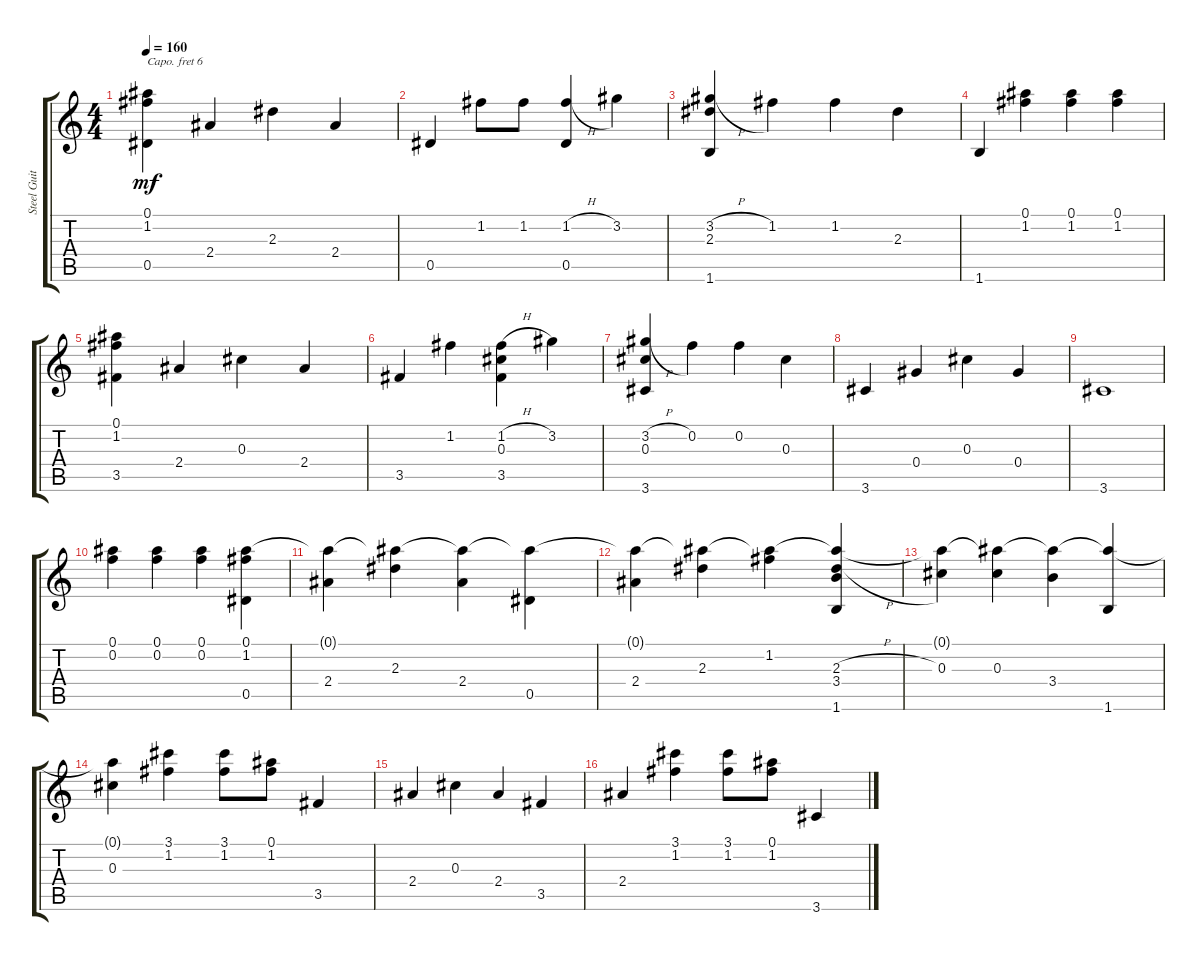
\track ("Steel Guitar" "Steel Guit") {instrument acousticguitarsteel}
\staff {score tabs}
\capo 6
\tuning (E4 B3 G3 D3 A2 E2) {hide}
\ts (4 4)
\tempo 160
\clef g2
\ks c
(0.1 1.2 0.5).4{dy mf} 2.4.4 2.3.4 2.4.4 |
0.5.4 1.2.8 1.2.8 (1.2{h} 0.5).4 3.2.4 |
(3.2{h} 2.3 1.6).4 1.2.4 1.2.4 2.3.4 |
1.6.4 (0.1 1.2).4 (0.1 1.2).4 (0.1 1.2).4 |
(0.1 1.2 3.5).4 2.4.4 0.3.4 2.4.4 |
3.5.4 1.2.4 (1.2{h} 0.3 3.5).4 3.2.4 |
(3.2{h} 0.3 3.6).4 0.2.4 0.2.4 0.3.4 |
3.6.4 0.4.4 0.3.4 0.4.4 |
3.6.1 |
(0.1 0.2).4 (0.1 0.2).4 (0.1 0.2).4 (0.1 1.2 0.5).4 |
(0.1{t} 2.4).4 (0.1{t} 2.3).4 (0.1{t} 2.4).4 (0.1{t} 0.5).4 |
(0.1{t} 2.4).4 (0.1{t} 2.3).4 (0.1{t} 1.2).4 (0.1{t} 2.3{h} 3.4 1.6).4 |
(0.1{t} 0.3).4 (0.1{t} 0.3).4 (0.1{t} 3.4).4 (0.1{t} 1.6).4 |
(0.1{t} 0.3).4 (3.1 1.2).4 (3.1 1.2).8 (0.1 1.2).8 3.5.4 |
2.4.4 0.3.4 2.4.4 3.5.4 |
2.4.4 (3.1 1.2).4 (3.1 1.2).8 (0.1 1.2).8 3.6.4
